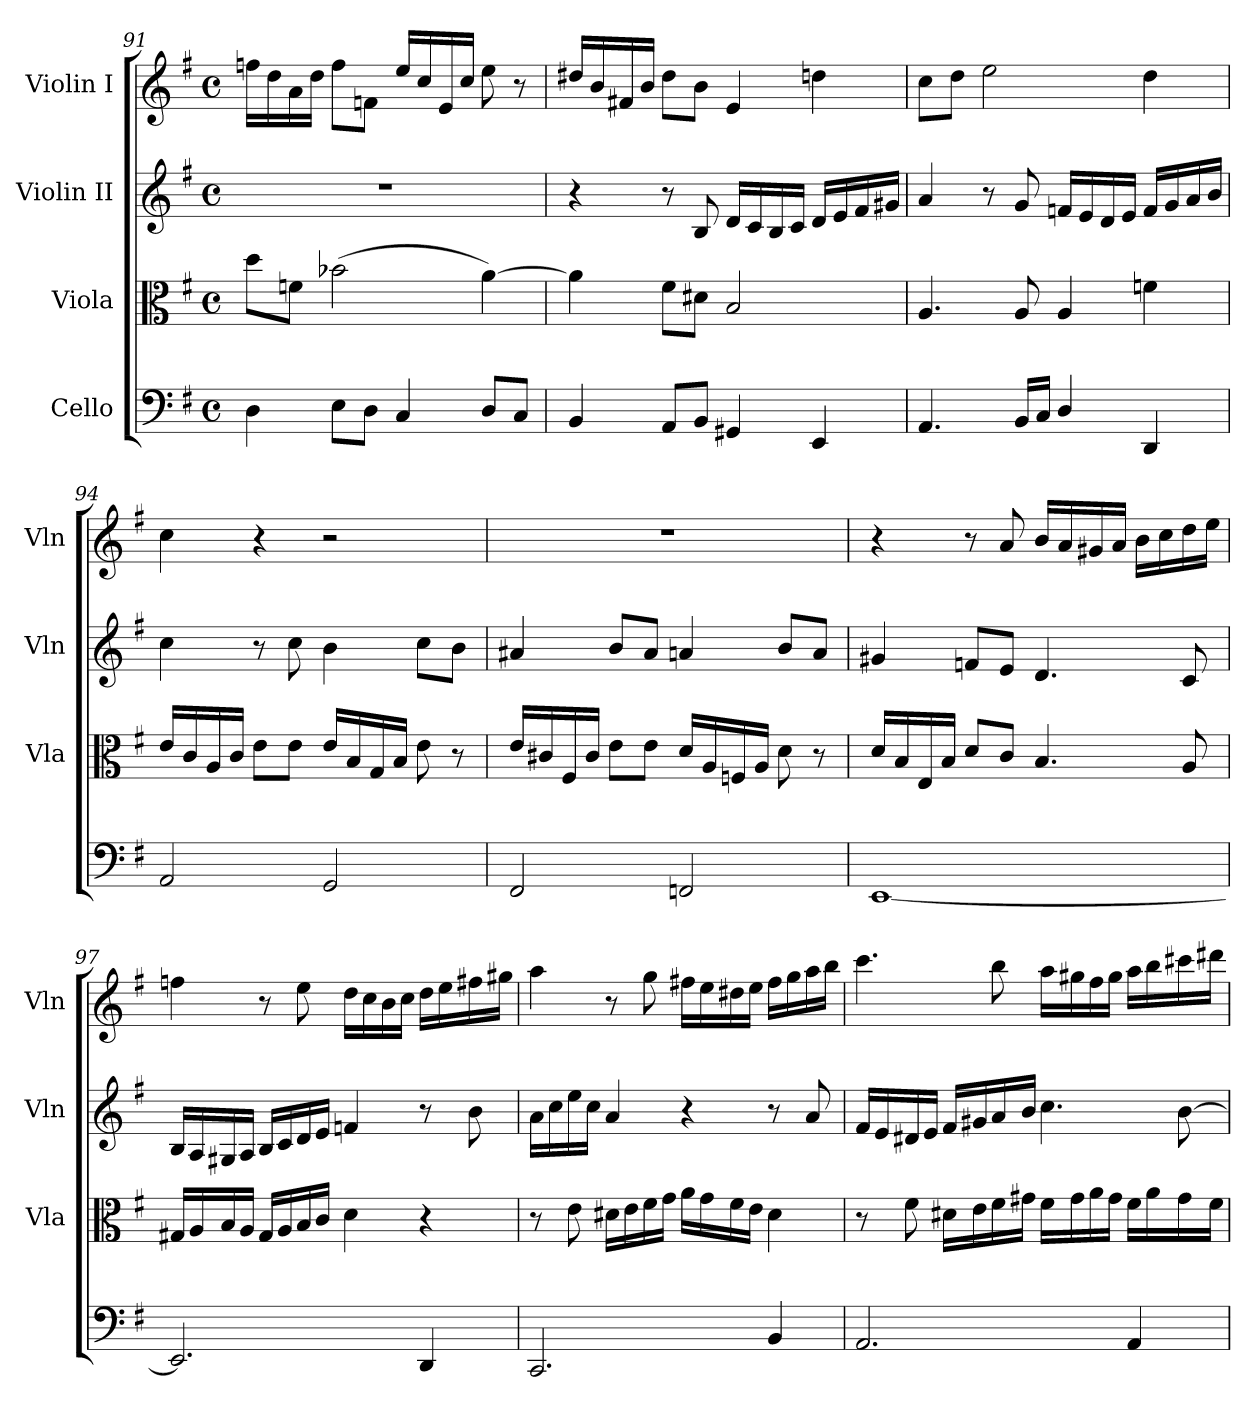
**kern	**kern	**kern	**kern
*part4	*part3	*part2	*part1
*staff4	*staff3	*staff2	*staff1
*I"Cello	*I"Viola	*I"Violin II	*I"Violin I
*	*I'Vla	*I'Vln	*I'Vln
*clefF4	*clefC3	*clefG2	*clefG2
*k[f#]	*k[f#]	*k[f#]	*k[f#]
*M4/4	*M4/4	*M4/4	*M4/4
*met(c)	*met(c)	*met(c)	*met(c)
=91	=91	=91	=91
4D\	8dd\L	1r	16ffn\LL
.	.	.	16dd\
.	8fn\J	.	16a\
.	.	.	16dd\JJ
8E\L	(>2b-X\	.	8ff\L
8D\J	.	.	8fn\J
4C/	.	.	16ee/LL
.	.	.	16cc/
.	.	.	16e/
.	.	.	16cc/JJ
8D/L	[4a\)	.	8ee\
8C/J	.	.	8r
!!LO:LB:g=z
=92	=92	=92	=92
4BB/	4a\]	4r	16dd#X/LL
.	.	.	16b/
.	.	.	16f#X/
.	.	.	16b/JJ
8AA/L	8f#\L	8r	8dd#\L
8BB/J	8d#X\J	8B/	8b\J
4GG#X/	2B/	16d/LL	4e/
.	.	16c/	.
.	.	16B/	.
.	.	16c/JJ	.
4EE/	.	16d/LL	4ddn\
.	.	16e/	.
.	.	16f#/	.
.	.	16g#X/JJ	.
=93	=93	=93	=93
4.AA/	4.A/	4a/	8cc\L
.	.	.	8dd\J
.	.	8r	2ee\
16BB/LL	8A/	8g/	.
16C/JJ	.	.	.
4D/	4A/	16fn/LL	.
.	.	16e/	.
.	.	16d/	.
.	.	16e/JJ	.
4DD/	4fn\	16f/LL	4dd\
.	.	16g/	.
.	.	16a/	.
.	.	16b/JJ	.
=94	=94	=94	=94
2AA/	16e/LL	4cc\	4cc\
.	16c/	.	.
.	16A/	.	.
.	16c/JJ	.	.
.	8e\L	8r	4r
.	8e\J	8cc\	.
2GG/	16e/LL	4b\	2r
.	16B/	.	.
.	16G/	.	.
.	16B/JJ	.	.
.	8e\	8cc\L	.
.	8r	8b\J	.
=95	=95	=95	=95
2FF#/	16e/LL	4a#X/	1r
.	16c#X/	.	.
.	16F#/	.	.
.	16c#/JJ	.	.
.	8e\L	8b/L	.
.	8e\J	8a#/J	.
2FFn/	16d/LL	4an/	.
.	16A/	.	.
.	16Fn/	.	.
.	16A/JJ	.	.
.	8d\	8b/L	.
.	8r	8a/J	.
=96	=96	=96	=96
[1EE	16d/LL	4g#X/	4r
.	16B/	.	.
.	16E/	.	.
.	16B/JJ	.	.
.	8d/L	8fn/L	8r
.	8c/J	8e/J	8a/
.	4.B/	4.d/	16b/LL
.	.	.	16a/
.	.	.	16g#X/
.	.	.	16a/JJ
.	.	.	16b\LL
.	.	.	16cc\
.	8A/	8c/	16dd\
.	.	.	16ee\JJ
!!LO:LB:g=z
=97	=97	=97	=97
2.EE/]	16G#X/LL	16B/LL	4ffn\
.	16A/	16A/	.
.	16B/	16G#X/	.
.	16A/JJ	16A/JJ	.
.	16G#/LL	16B/LL	8r
.	16A/	16c/	.
.	16B/	16d/	8ee\
.	16c/JJ	16e/JJ	.
.	4d\	4fn/	16dd\LL
.	.	.	16cc\
.	.	.	16b\
.	.	.	16cc\JJ
4DD/	4r	8r	16dd\LL
.	.	.	16ee\
.	.	8b\	16ff#X\
.	.	.	16gg#X\JJ
=98	=98	=98	=98
2.CC/	8r	16a\LL	4aa\
.	.	16cc\	.
.	8e\	16ee\	.
.	.	16cc\JJ	.
.	16d#X\LL	4a/	8r
.	16e\	.	.
.	16f#\	.	8gg\
.	16g\JJ	.	.
.	16a\LL	4r	16ff#X\LL
.	16g\	.	16ee\
.	16f#\	.	16dd#X\
.	16e\JJ	.	16ee\JJ
4BB/	4d#\	8r	16ff#\LL
.	.	.	16gg\
.	.	8a/	16aa\
.	.	.	16bb\JJ
=99	=99	=99	=99
2.AA/	8r	16f#/LL	4.ccc\
.	.	16e/	.
.	8f#\	16d#X/	.
.	.	16e/JJ	.
.	16d#X\LL	16f#/LL	.
.	16e\	16g#X/	.
.	16f#\	16a/	8bb\
.	16g#X\JJ	16b/JJ	.
.	16f#\LL	4.cc\	16aa\LL
.	16g#\	.	16gg#X\
.	16a\	.	16ff#\
.	16g#\JJ	.	16gg#\JJ
4AA/	16f#\LL	.	16aa\LL
.	16a\	.	16bb\
.	16g#\	[8b\	16ccc#X\
.	16f#\JJ	.	16ddd#X\JJ
=	=	=	=
*-	*-	*-	*-
